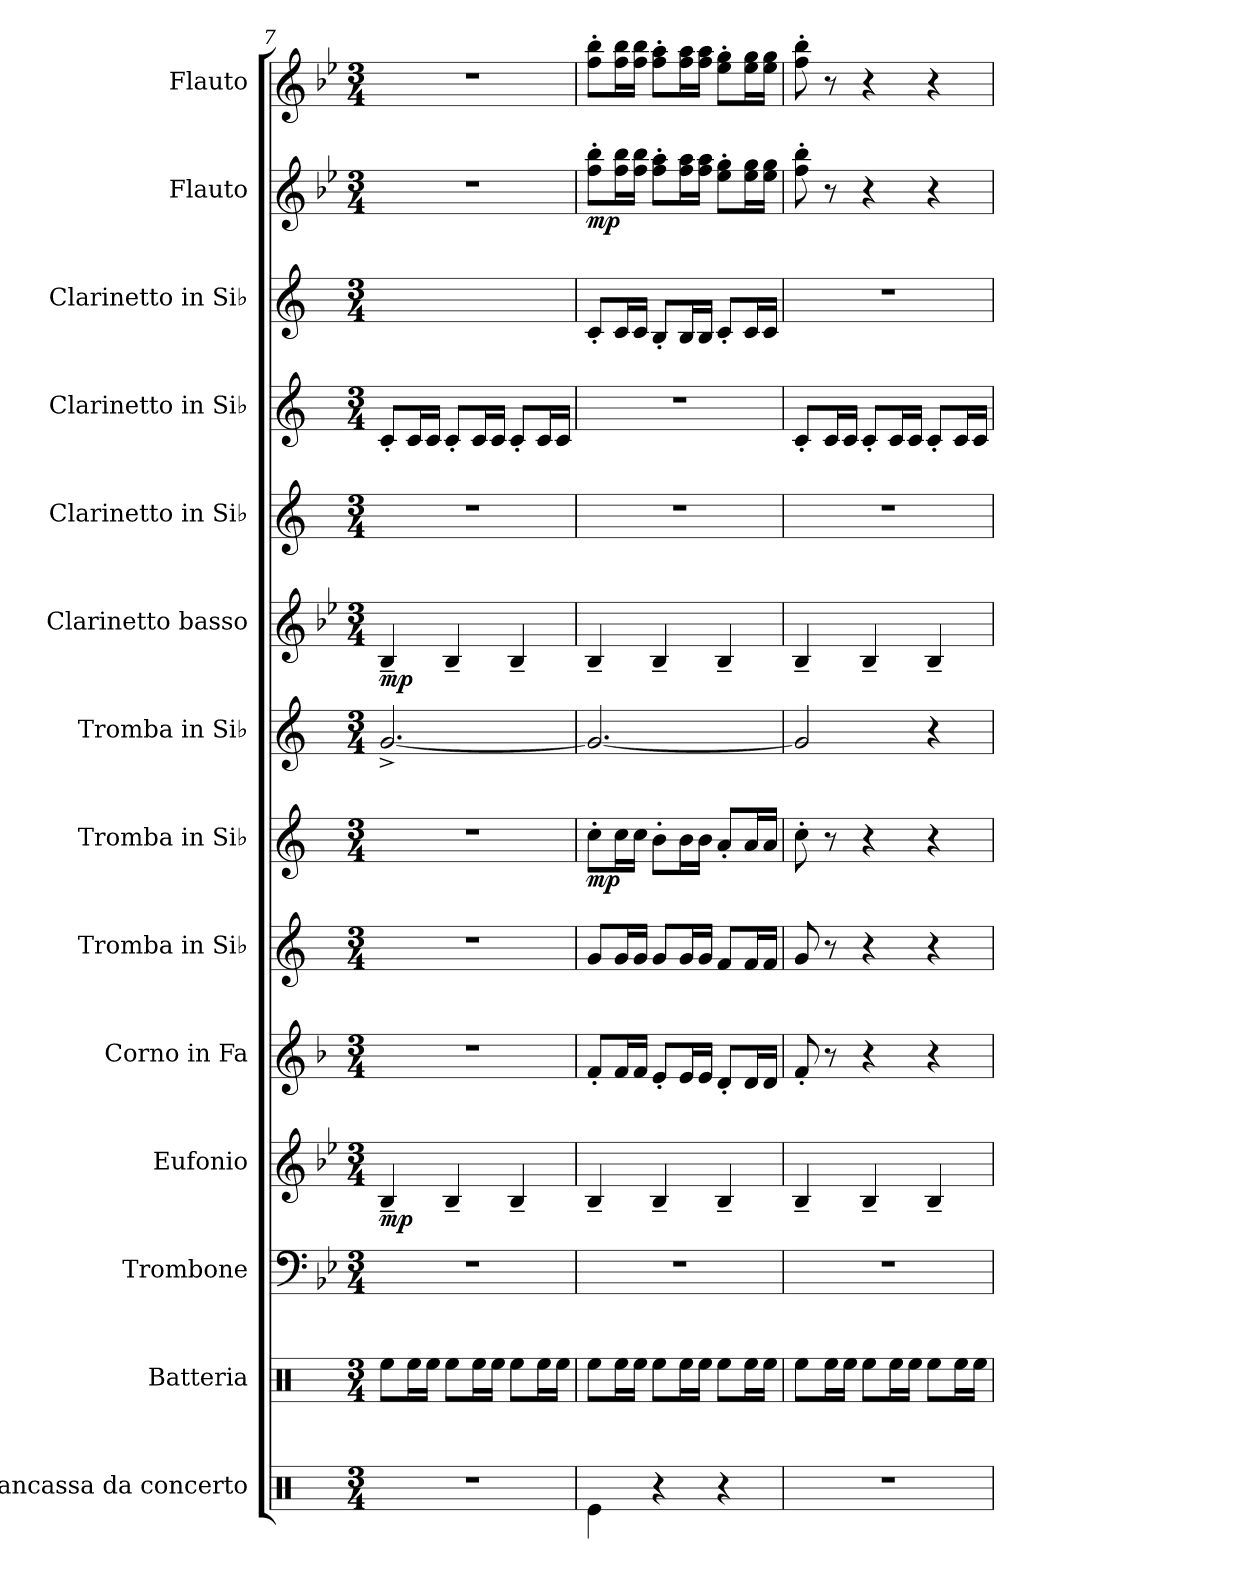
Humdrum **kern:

**kern	**kern	**kern	**kern	**dynam	**kern	**kern	**dynam	**kern	**dynam	**kern	**kern	**dynam	**kern	**kern	**kern	**kern	**dynam	**kern
*part14	*part13	*part12	*part11	*part11	*part10	*part9	*part9	*part8	*part8	*part7	*part6	*part6	*part5	*part4	*part3	*part2	*part2	*part1
*staff14	*staff13	*staff12	*staff11	*staff11	*staff10	*staff9	*staff9	*staff8	*staff8	*staff7	*staff6	*staff6	*staff5	*staff4	*staff3	*staff2	*staff2	*staff1
*I"Grancassa da concerto	*I"Batteria	*I"Trombone	*I"Eufonio	*	*I"Corno in Fa	*I"Tromba in Si♭	*	*I"Tromba in Si♭	*	*I"Tromba in Si♭	*I"Clarinetto basso	*	*I"Clarinetto in Si♭	*I"Clarinetto in Si♭	*I"Clarinetto in Si♭	*I"Flauto	*	*I"Flauto
*I'Gr. conc.	*I'Batt.	*I'Trb.	*I'Euf.	*	*I'Cor. Fa	*I'Tr. Si♭	*	*I'Tr. Si♭	*	*I'Tr. Si♭	*I'Cl. b.	*	*I'Cl. Si♭	*I'Cl. Si♭	*I'Cl. Si♭	*I'Fl.	*	*I'Fl.
*clefX	*clefX	*clefF4	*clefG2	*	*clefG2	*clefG2	*	*clefG2	*	*clefG2	*clefG2	*	*clefG2	*clefG2	*clefG2	*clefG2	*	*clefG2
*	*	*	*ITrd8c14	*	*ITrd4c7	*ITrd1c2	*	*ITrd1c2	*	*ITrd1c2	*ITrd8c14	*	*ITrd1c2	*ITrd1c2	*ITrd1c2	*	*	*
*k[]	*k[]	*k[b-e-]	*k[b-e-]	*	*k[b-e-]	*k[b-e-]	*	*k[b-e-]	*	*k[b-e-]	*k[b-e-]	*	*k[b-e-]	*k[b-e-]	*k[b-e-]	*k[b-e-]	*	*k[b-e-]
*M3/4	*M3/4	*M3/4	*M3/4	*	*M3/4	*M3/4	*	*M3/4	*	*M3/4	*M3/4	*	*M3/4	*M3/4	*M3/4	*M3/4	*	*M3/4
=7	=7	=7	=7	=7	=7	=7	=7	=7	=7	=7	=7	=7	=7	=7	=7	=7	=7	=7
!	!	!	!	!LO:DY:b	!	!	!	!	!	!	!	!LO:DY:b	!	!	!	!	!	!
2.r	8Ree\L	2.r	4BB-~/	mp	2.r	2.r	.	2.r	.	[2.f^/	4BB-~/	mp	2.r	8B-'/L	2.ryy	2.r	.	2.r
.	16Ree\L	.	.	.	.	.	.	.	.	.	.	.	.	16B-/L	.	.	.	.
.	16Ree\JJ	.	.	.	.	.	.	.	.	.	.	.	.	16B-/JJ	.	.	.	.
.	8Ree\L	.	4BB-~/	.	.	.	.	.	.	.	4BB-~/	.	.	8B-'/L	.	.	.	.
.	16Ree\L	.	.	.	.	.	.	.	.	.	.	.	.	16B-/L	.	.	.	.
.	16Ree\JJ	.	.	.	.	.	.	.	.	.	.	.	.	16B-/JJ	.	.	.	.
.	8Ree\L	.	4BB-~/	.	.	.	.	.	.	.	4BB-~/	.	.	8B-'/L	.	.	.	.
.	16Ree\L	.	.	.	.	.	.	.	.	.	.	.	.	16B-/L	.	.	.	.
.	16Ree\JJ	.	.	.	.	.	.	.	.	.	.	.	.	16B-/JJ	.	.	.	.
!!LO:PB:g=z
=8	=8	=8	=8	=8	=8	=8	=8	=8	=8	=8	=8	=8	=8	=8	=8	=8	=8	=8
!	!	!	!	!	!	!	!LO:DY:b	!	!	!	!	!	!	!	!	!	!	!
!	!	!	!	!	!	!	!LO:DY:n=1:b	!	!LO:DY:b	!	!	!	!	!	!	!	!LO:DY:b	!
4Re\	8Ree\L	2.r	4BB-~/	.	8B-'/L	8f/L	mf mp	8b-'\L	mp	2.f/_	4BB-~/	.	2.r	2.r	8B-'/L	8ff\' 8bb-\'L	mp	8ff\' 8bb-\'L
.	16Ree\L	.	.	.	16B-/L	16f/L	.	16b-\L	.	.	.	.	.	.	16B-/L	16ff\ 16bb-\L	.	16ff\ 16bb-\L
.	16Ree\JJ	.	.	.	16B-/JJ	16f/JJ	.	16b-\JJ	.	.	.	.	.	.	16B-/JJ	16ff\ 16bb-\JJ	.	16ff\ 16bb-\JJ
4r	8Ree\L	.	4BB-~/	.	8A'/L	8f/L	.	8a'\L	.	.	4BB-~/	.	.	.	8A'/L	8ff\' 8aa\'L	.	8ff\' 8aa\'L
.	16Ree\L	.	.	.	16A/L	16f/L	.	16a\L	.	.	.	.	.	.	16A/L	16ff\ 16aa\L	.	16ff\ 16aa\L
.	16Ree\JJ	.	.	.	16A/JJ	16f/JJ	.	16a\JJ	.	.	.	.	.	.	16A/JJ	16ff\ 16aa\JJ	.	16ff\ 16aa\JJ
4r	8Ree\L	.	4BB-~/	.	8G'/L	8e-/L	.	8g'/L	.	.	4BB-~/	.	.	.	8B-'/L	8ee-\' 8gg\'L	.	8ee-\' 8gg\'L
.	16Ree\L	.	.	.	16G/L	16e-/L	.	16g/L	.	.	.	.	.	.	16B-/L	16ee-\ 16gg\L	.	16ee-\ 16gg\L
.	16Ree\JJ	.	.	.	16G/JJ	16e-/JJ	.	16g/JJ	.	.	.	.	.	.	16B-/JJ	16ee-\ 16gg\JJ	.	16ee-\ 16gg\JJ
=9	=9	=9	=9	=9	=9	=9	=9	=9	=9	=9	=9	=9	=9	=9	=9	=9	=9	=9
2.r	8Ree\L	2.r	4BB-~/	.	8B-'/	8f/	.	8b-'\	.	2f/]	4BB-~/	.	2.r	8B-'/L	2.r	8ff\' 8bb-\'	.	8ff\' 8bb-\'
.	16Ree\L	.	.	.	8r	8r	.	8r	.	.	.	.	.	16B-/L	.	8r	.	8r
.	16Ree\JJ	.	.	.	.	.	.	.	.	.	.	.	.	16B-/JJ	.	.	.	.
.	8Ree\L	.	4BB-~/	.	4r	4r	.	4r	.	.	4BB-~/	.	.	8B-'/L	.	4r	.	4r
.	16Ree\L	.	.	.	.	.	.	.	.	.	.	.	.	16B-/L	.	.	.	.
.	16Ree\JJ	.	.	.	.	.	.	.	.	.	.	.	.	16B-/JJ	.	.	.	.
.	8Ree\L	.	4BB-~/	.	4r	4r	.	4r	.	4r	4BB-~/	.	.	8B-'/L	.	4r	.	4r
.	16Ree\L	.	.	.	.	.	.	.	.	.	.	.	.	16B-/L	.	.	.	.
.	16Ree\JJ	.	.	.	.	.	.	.	.	.	.	.	.	16B-/JJ	.	.	.	.
=	=	=	=	=	=	=	=	=	=	=	=	=	=	=	=	=	=	=
*-	*-	*-	*-	*-	*-	*-	*-	*-	*-	*-	*-	*-	*-	*-	*-	*-	*-	*-
